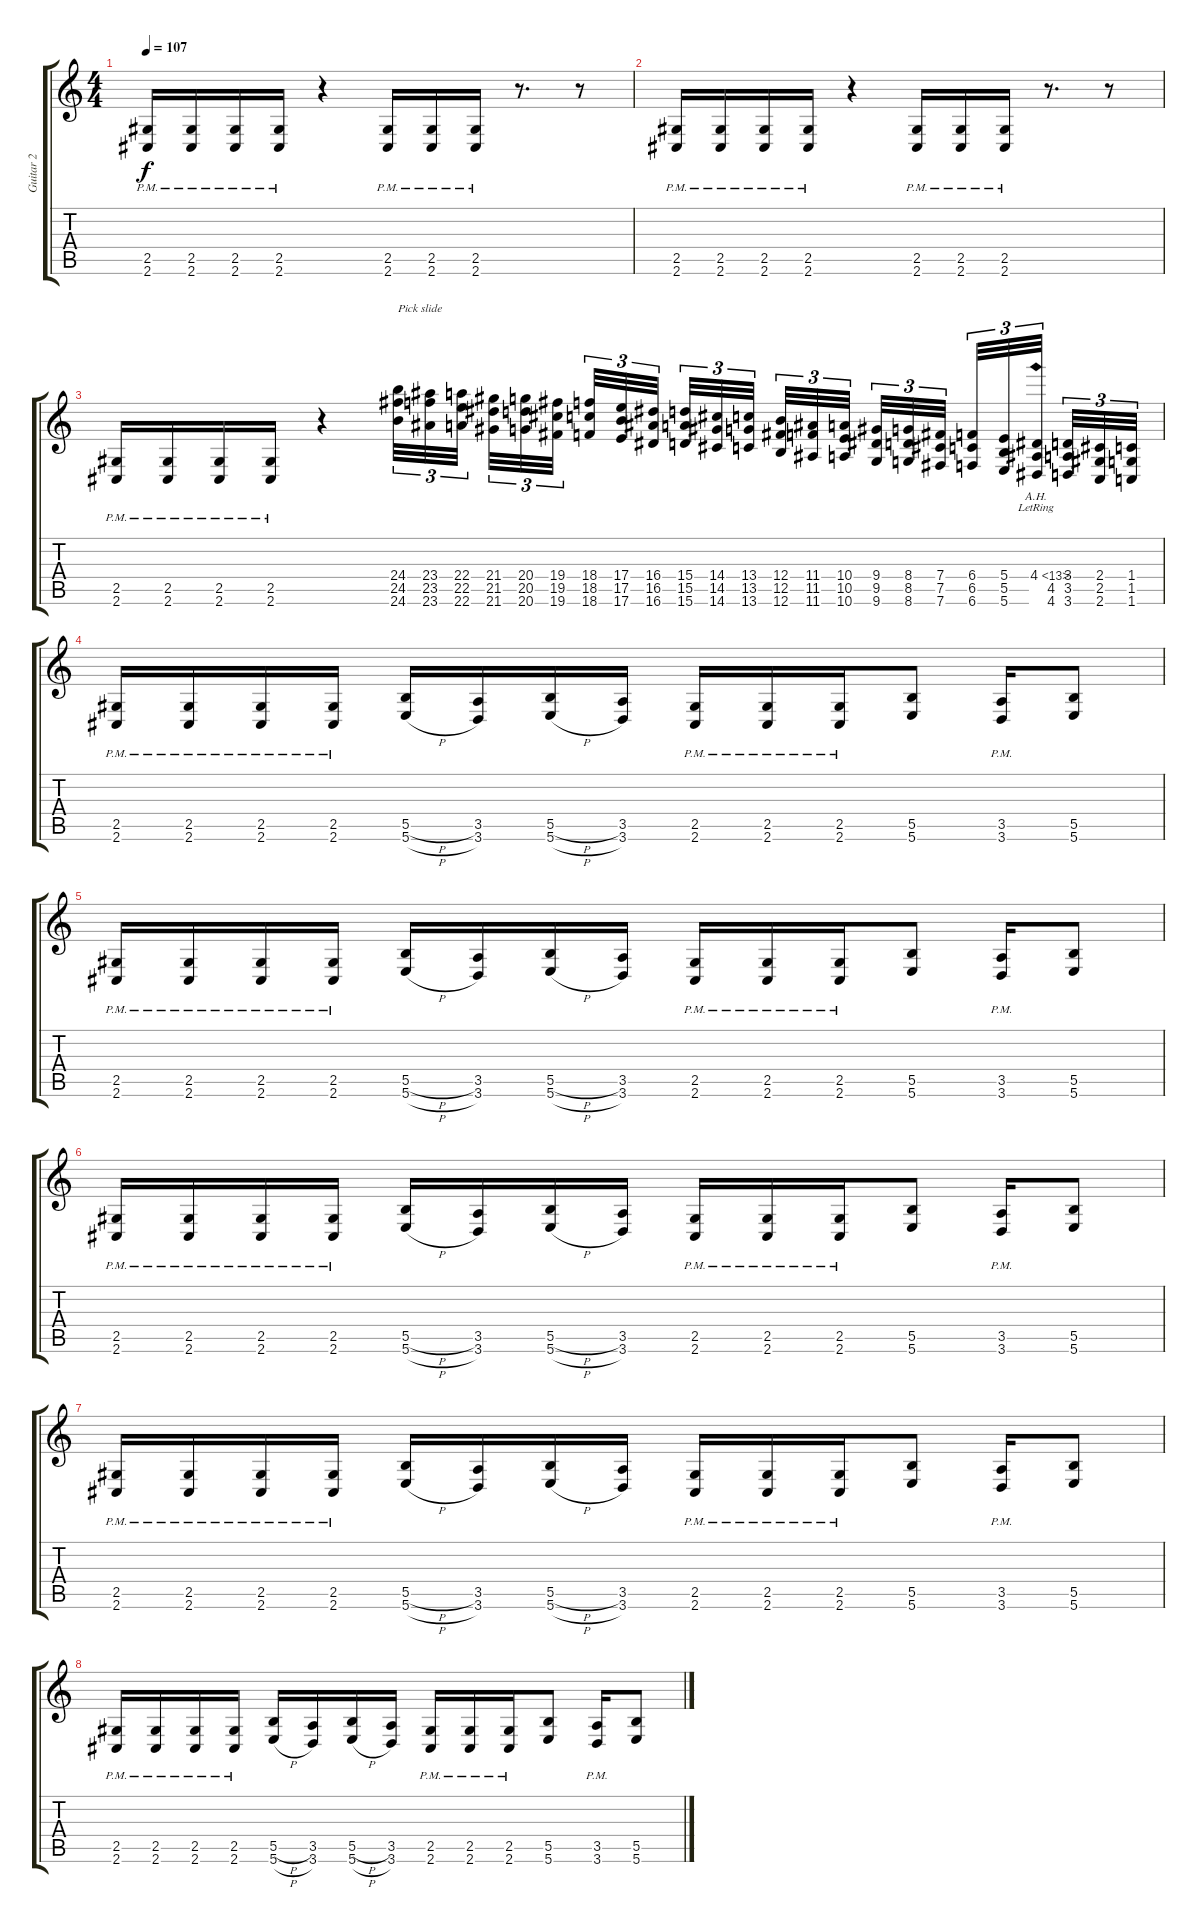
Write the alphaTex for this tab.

\track ("Guitar 2" "Guitar 2") {instrument distortionguitar}
\staff {score tabs}
\tuning (Db4 Ab3 E3 B2 Gb2 B1) {hide}
\ts (4 4)
\tempo 107
\clef g2
\ks c
(2.5{pm} 2.6{pm}).16{dy f} (2.5{pm} 2.6{pm}).16 (2.5{pm} 2.6{pm}).16 (2.5{pm} 2.6{pm}).16 r.4 (2.5{pm} 2.6{pm}).16 (2.5{pm} 2.6{pm}).16 (2.5{pm} 2.6{pm}).16 r.8{d} r.8 |
(2.5{pm} 2.6{pm}).16 (2.5{pm} 2.6{pm}).16 (2.5{pm} 2.6{pm}).16 (2.5{pm} 2.6{pm}).16 r.4 (2.5{pm} 2.6{pm}).16 (2.5{pm} 2.6{pm}).16 (2.5{pm} 2.6{pm}).16 r.8{d} r.8 |
(2.5{pm} 2.6{pm}).16 (2.5{pm} 2.6{pm}).16 (2.5{pm} 2.6{pm}).16 (2.5{pm} 2.6{pm}).16 r.4 (24.4 24.5 24.6).32{tu (3 2) txt "Pick slide"} (23.4 23.5 23.6).32{tu (3 2)} (22.4 22.5 22.6).32{tu (3 2) beam splitsecondary} (21.4 21.5 21.6).32{tu (3 2)} (20.4 20.5 20.6).32{tu (3 2)} (19.4 19.5 19.6).32{tu (3 2) beam splitsecondary} (18.4 18.5 18.6).32{tu (3 2)} (17.4 17.5 17.6).32{tu (3 2)} (16.4 16.5 16.6).32{tu (3 2) beam splitsecondary} (15.4 15.5 15.6).32{tu (3 2)} (14.4 14.5 14.6).32{tu (3 2)} (13.4 13.5 13.6).32{tu (3 2)} (12.4 12.5 12.6).32{tu (3 2)} (11.4 11.5 11.6).32{tu (3 2)} (10.4 10.5 10.6).32{tu (3 2) beam splitsecondary} (9.4 9.5 9.6).32{tu (3 2)} (8.4 8.5 8.6).32{tu (3 2)} (7.4 7.5 7.6).32{tu (3 2) beam splitsecondary} (6.4 6.5 6.6).32{tu (3 2)} (5.4 5.5 5.6).32{tu (3 2)} (4.4{ah 9 lr} 4.5 4.6).32{tu (3 2) beam splitsecondary} (3.4 3.5 3.6).32{tu (3 2)} (2.4 2.5 2.6).32{tu (3 2)} (1.4 1.5 1.6).32{tu (3 2)} |
(2.5{pm} 2.6{pm}).16 (2.5{pm} 2.6{pm}).16 (2.5{pm} 2.6{pm}).16 (2.5{pm} 2.6{pm}).16 (5.5{h} 5.6{h}).16 (3.5 3.6).16 (5.5{h} 5.6{h}).16 (3.5 3.6).16 (2.5{pm} 2.6{pm}).16 (2.5{pm} 2.6{pm}).16 (2.5{pm} 2.6{pm}).16 (5.5 5.6).8 (3.5{pm} 3.6{pm}).16 (5.5 5.6).8 |
(2.5{pm} 2.6{pm}).16 (2.5{pm} 2.6{pm}).16 (2.5{pm} 2.6{pm}).16 (2.5{pm} 2.6{pm}).16 (5.5{h} 5.6{h}).16 (3.5 3.6).16 (5.5{h} 5.6{h}).16 (3.5 3.6).16 (2.5{pm} 2.6{pm}).16 (2.5{pm} 2.6{pm}).16 (2.5{pm} 2.6{pm}).16 (5.5 5.6).8 (3.5{pm} 3.6{pm}).16 (5.5 5.6).8 |
(2.5{pm} 2.6{pm}).16 (2.5{pm} 2.6{pm}).16 (2.5{pm} 2.6{pm}).16 (2.5{pm} 2.6{pm}).16 (5.5{h} 5.6{h}).16 (3.5 3.6).16 (5.5{h} 5.6{h}).16 (3.5 3.6).16 (2.5{pm} 2.6{pm}).16 (2.5{pm} 2.6{pm}).16 (2.5{pm} 2.6{pm}).16 (5.5 5.6).8 (3.5{pm} 3.6{pm}).16 (5.5 5.6).8 |
(2.5{pm} 2.6{pm}).16 (2.5{pm} 2.6{pm}).16 (2.5{pm} 2.6{pm}).16 (2.5{pm} 2.6{pm}).16 (5.5{h} 5.6{h}).16 (3.5 3.6).16 (5.5{h} 5.6{h}).16 (3.5 3.6).16 (2.5{pm} 2.6{pm}).16 (2.5{pm} 2.6{pm}).16 (2.5{pm} 2.6{pm}).16 (5.5 5.6).8 (3.5{pm} 3.6{pm}).16 (5.5 5.6).8 |
(2.5{pm} 2.6{pm}).16 (2.5{pm} 2.6{pm}).16 (2.5{pm} 2.6{pm}).16 (2.5{pm} 2.6{pm}).16 (5.5{h} 5.6{h}).16 (3.5 3.6).16 (5.5{h} 5.6{h}).16 (3.5 3.6).16 (2.5{pm} 2.6{pm}).16 (2.5{pm} 2.6{pm}).16 (2.5{pm} 2.6{pm}).16 (5.5 5.6).8 (3.5{pm} 3.6{pm}).16 (5.5 5.6).8
